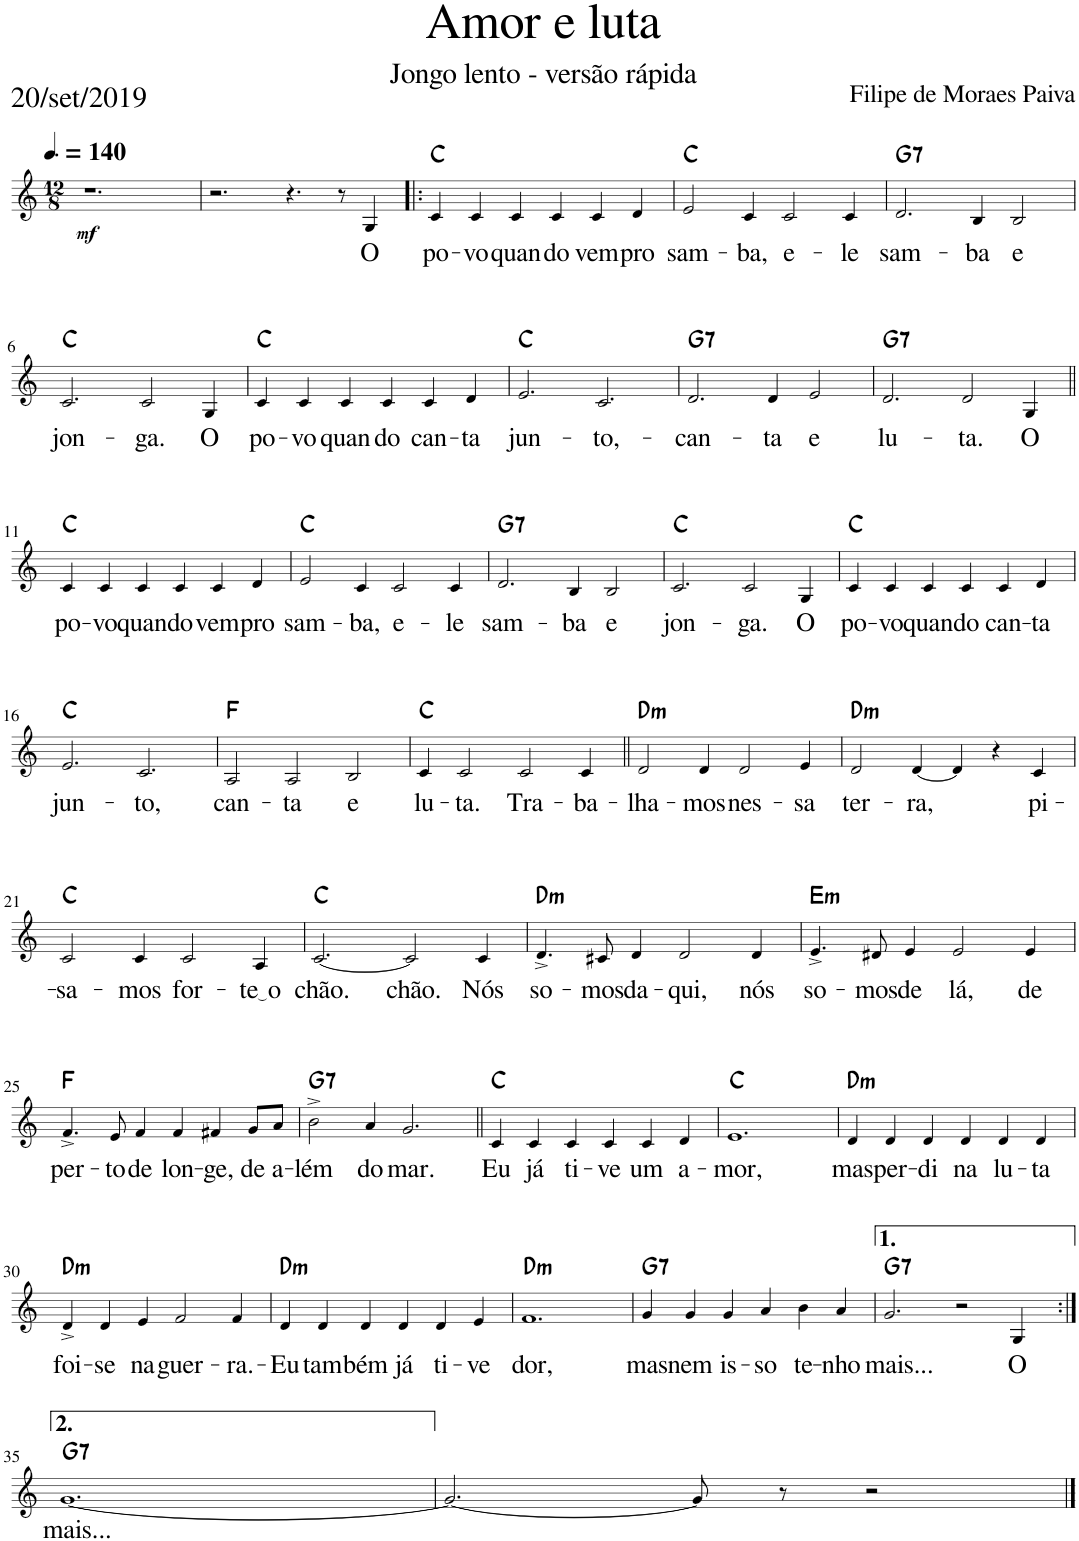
**kern	**text	**dynam	**harte
*part1	*part1	*part1	*part1
*staff1	*staff1	*staff1	*
*I"Canto	*	*	*
*I'C.	*	*	*
*stria5	*	*	*
*clefG2	*	*	*
*k[]	*	*	*
*M12/8	*	*	*
*MM210	*	*	*
=1	=1	=1	=1
!	!	!LO:DY:b	!
1.r	.	mf	.
=2	=2	=2	=2
2.r	.	.	.
4.r	.	.	.
8r	.	.	.
!	!LO:LY:b	!	!
4G/	O	.	.
=3!|:	=3!|:	=3!|:	=3!|:
!	!LO:LY:b	!	!
4c/	po-	.	C:maj
!	!LO:LY:b	!	!
4c/	-vo	.	.
!	!LO:LY:b	!	!
4c/	quan-	.	.
!	!LO:LY:b	!	!
4c/	-do	.	.
!	!LO:LY:b	!	!
4c/	vem	.	.
!	!LO:LY:b	!	!
4d/	pro	.	.
=4	=4	=4	=4
!	!LO:LY:b	!	!
2e/	sam-	.	C:maj
!	!LO:LY:b	!	!
4c/	-ba,	.	.
!	!LO:LY:b	!	!
2c/	e-	.	.
!	!LO:LY:b	!	!
4c/	-le	.	.
=5	=5	=5	=5
!	!LO:LY:b	!	!LO:H:kt=7
2.d/	sam-	.	G:7
!	!LO:LY:b	!	!
4B/	-ba	.	.
!	!LO:LY:b	!	!
2B/	e	.	.
!!LO:LB:g=z
=6	=6	=6	=6
!	!LO:LY:b	!	!
2.c/	jon-	.	C:maj
!	!LO:LY:b	!	!
2c/	-ga.	.	.
!	!LO:LY:b	!	!
4G/	O	.	.
=7	=7	=7	=7
!	!LO:LY:b	!	!
4c/	po-	.	C:maj
!	!LO:LY:b	!	!
4c/	-vo	.	.
!	!LO:LY:b	!	!
4c/	quan-	.	.
!	!LO:LY:b	!	!
4c/	-do	.	.
!	!LO:LY:b	!	!
4c/	can-	.	.
!	!LO:LY:b	!	!
4d/	-ta	.	.
=8	=8	=8	=8
!	!LO:LY:b	!	!
2.e/	jun-	.	C:maj
!	!LO:LY:b	!	!
2.c/	-to,-	.	.
=9	=9	=9	=9
!	!LO:LY:b	!	!LO:H:kt=7
2.d/	can-	.	G:7
!	!LO:LY:b	!	!
4d/	-ta	.	.
!	!LO:LY:b	!	!
2e/	e	.	.
=10	=10	=10	=10
!	!LO:LY:b	!	!LO:H:kt=7
2.d/	lu-	.	G:7
!	!LO:LY:b	!	!
2d/	-ta.	.	.
!	!LO:LY:b	!	!
4G/	O	.	.
!!LO:LB:g=z
=11||	=11||	=11||	=11||
!	!LO:LY:b	!	!
4c/	po-	.	C:maj
!	!LO:LY:b	!	!
4c/	-vo	.	.
!	!LO:LY:b	!	!
4c/	quan-	.	.
!	!LO:LY:b	!	!
4c/	-do	.	.
!	!LO:LY:b	!	!
4c/	vem	.	.
!	!LO:LY:b	!	!
4d/	pro	.	.
=12	=12	=12	=12
!	!LO:LY:b	!	!
2e/	sam-	.	C:maj
!	!LO:LY:b	!	!
4c/	-ba,	.	.
!	!LO:LY:b	!	!
2c/	e-	.	.
!	!LO:LY:b	!	!
4c/	-le	.	.
=13	=13	=13	=13
!	!LO:LY:b	!	!LO:H:kt=7
2.d/	sam-	.	G:7
!	!LO:LY:b	!	!
4B/	-ba	.	.
!	!LO:LY:b	!	!
2B/	e	.	.
=14	=14	=14	=14
!	!LO:LY:b	!	!
2.c/	jon-	.	C:maj
!	!LO:LY:b	!	!
2c/	-ga.	.	.
!	!LO:LY:b	!	!
4G/	O	.	.
=15	=15	=15	=15
!	!LO:LY:b	!	!
4c/	po-	.	C:maj
!	!LO:LY:b	!	!
4c/	-vo	.	.
!	!LO:LY:b	!	!
4c/	quan-	.	.
!	!LO:LY:b	!	!
4c/	-do	.	.
!	!LO:LY:b	!	!
4c/	can-	.	.
!	!LO:LY:b	!	!
4d/	-ta	.	.
!!LO:LB:g=z
=16	=16	=16	=16
!	!LO:LY:b	!	!
2.e/	jun-	.	C:maj
!	!LO:LY:b	!	!
2.c/	-to,	.	.
=17	=17	=17	=17
!	!LO:LY:b	!	!
2A/	can-	.	F:maj
!	!LO:LY:b	!	!
2A/	-ta	.	.
!	!LO:LY:b	!	!
2B/	e	.	.
=18	=18	=18	=18
!	!LO:LY:b	!	!
4c/	lu-	.	C:maj
!	!LO:LY:b	!	!
2c/	-ta.	.	.
!	!LO:LY:b	!	!
2c/	Tra-	.	.
!	!LO:LY:b	!	!
4c/	-ba-	.	.
=19||	=19||	=19||	=19||
!	!LO:LY:b	!	!LO:H:kt=m
2d/	-lha-	.	D:min
!	!LO:LY:b	!	!
4d/	-mos	.	.
!	!LO:LY:b	!	!
2d/	nes-	.	.
!	!LO:LY:b	!	!
4e/	-sa	.	.
=20	=20	=20	=20
!	!LO:LY:b	!	!LO:H:kt=m
2d/	ter-	.	D:min
!	!LO:LY:b	!	!
[4d/	-ra,	.	.
4d/]	.	.	.
4r	.	.	.
!	!LO:LY:b	!	!
4c/	pi-	.	.
!!LO:LB:g=z
=21	=21	=21	=21
!	!LO:LY:b	!	!
2c/	-sa-	.	C:maj
!	!LO:LY:b	!	!
4c/	-mos	.	.
!	!LO:LY:b	!	!
2c/	for-	.	.
!	!LO:LY:b	!	!
4A/	te o	.	.
=22	=22	=22	=22
!	!LO:LY:b	!	!
[2.c/	chão.	.	C:maj
!	!LO:LY:b	!	!
2c/]	chão.	.	.
!	!LO:LY:b	!	!
4c/	Nós	.	.
=23	=23	=23	=23
!	!LO:LY:b	!	!LO:H:kt=m
4.d^/	so-	.	D:min
!	!LO:LY:b	!	!
8c#X/	-mos	.	.
!	!LO:LY:b	!	!
4d/	da-	.	.
!	!LO:LY:b	!	!
2d/	-qui,	.	.
!	!LO:LY:b	!	!
4d/	nós	.	.
=24	=24	=24	=24
!	!LO:LY:b	!	!LO:H:kt=m
4.e^/	so-	.	E:min
!	!LO:LY:b	!	!
8d#X/	-mos	.	.
!	!LO:LY:b	!	!
4e/	de	.	.
!	!LO:LY:b	!	!
2e/	lá,	.	.
!	!LO:LY:b	!	!
4e/	de	.	.
!!LO:LB:g=z
=25	=25	=25	=25
!	!LO:LY:b	!	!
4.f^/	per-	.	F:maj
!	!LO:LY:b	!	!
8e/	-to	.	.
!	!LO:LY:b	!	!
4f/	de	.	.
!	!LO:LY:b	!	!LO:H:kt=N.C.
4f/	lon-	.	N
!	!LO:LY:b	!	!
4f#X/	-ge,	.	.
!	!LO:LY:b	!	!
8g/L	de	.	.
!	!LO:LY:b	!	!
8a/J	a-	.	.
=26	=26	=26	=26
!	!LO:LY:b	!	!LO:H:kt=7
2b^\	-lém	.	G:7
!	!LO:LY:b	!	!
4a/	do	.	.
!	!LO:LY:b	!	!LO:H:kt=N.C.
2.g/	mar.	.	N
=27||	=27||	=27||	=27||
!	!LO:LY:b	!	!
4c/	Eu	.	C:maj
!	!LO:LY:b	!	!
4c/	já	.	.
!	!LO:LY:b	!	!
4c/	ti-	.	.
!	!LO:LY:b	!	!
4c/	-ve	.	.
!	!LO:LY:b	!	!
4c/	um	.	.
!	!LO:LY:b	!	!
4d/	a-	.	.
=28	=28	=28	=28
!	!LO:LY:b	!	!
1.e	-mor,	.	C:maj
=29	=29	=29	=29
!	!LO:LY:b	!	!LO:H:kt=m
4d/	mas	.	D:min
!	!LO:LY:b	!	!
4d/	per-	.	.
!	!LO:LY:b	!	!
4d/	-di	.	.
!	!LO:LY:b	!	!
4d/	na	.	.
!	!LO:LY:b	!	!
4d/	lu-	.	.
!	!LO:LY:b	!	!
4d/	-ta	.	.
!!LO:LB:g=z
=30	=30	=30	=30
!	!LO:LY:b	!	!LO:H:kt=m
4d^/	foi-	.	D:min
!	!LO:LY:b	!	!
4d/	-se	.	.
!	!LO:LY:b	!	!
4e/	na	.	.
!	!LO:LY:b	!	!
2f/	guer-	.	.
!	!LO:LY:b	!	!
4f/	-ra.-	.	.
=31	=31	=31	=31
!	!LO:LY:b	!	!LO:H:kt=m
4d/	Eu	.	D:min
!	!LO:LY:b	!	!
4d/	-tam-	.	.
!	!LO:LY:b	!	!
4d/	-bém	.	.
!	!LO:LY:b	!	!
4d/	já	.	.
!	!LO:LY:b	!	!
4d/	ti-	.	.
!	!LO:LY:b	!	!
4e/	-ve	.	.
=32	=32	=32	=32
!	!LO:LY:b	!	!LO:H:kt=m
1.f	dor,	.	D:min
=33	=33	=33	=33
!	!LO:LY:b	!	!LO:H:kt=7
4g/	mas	.	G:7
!	!LO:LY:b	!	!
4g/	nem	.	.
!	!LO:LY:b	!	!
4g/	is-	.	.
!	!LO:LY:b	!	!
4a/	-so	.	.
!	!LO:LY:b	!	!
4b\	te-	.	.
!	!LO:LY:b	!	!
4a/	-nho	.	.
=34	=34	=34	=34
!	!LO:LY:b	!	!LO:H:kt=7
2.g/	mais...	.	G:7
2r	.	.	.
!	!LO:LY:b	!	!
4G/	O	.	.
!!LO:LB:g=z
=35:|!	=35:|!	=35:|!	=35:|!
!	!LO:LY:b	!	!LO:H:kt=7
[1.g	mais...	.	G:7
=36	=36	=36	=36
2.g/_	.	.	.
8g/]	.	.	.
8r	.	.	.
2r	.	.	.
==	==	==	==
*-	*-	*-	*-
